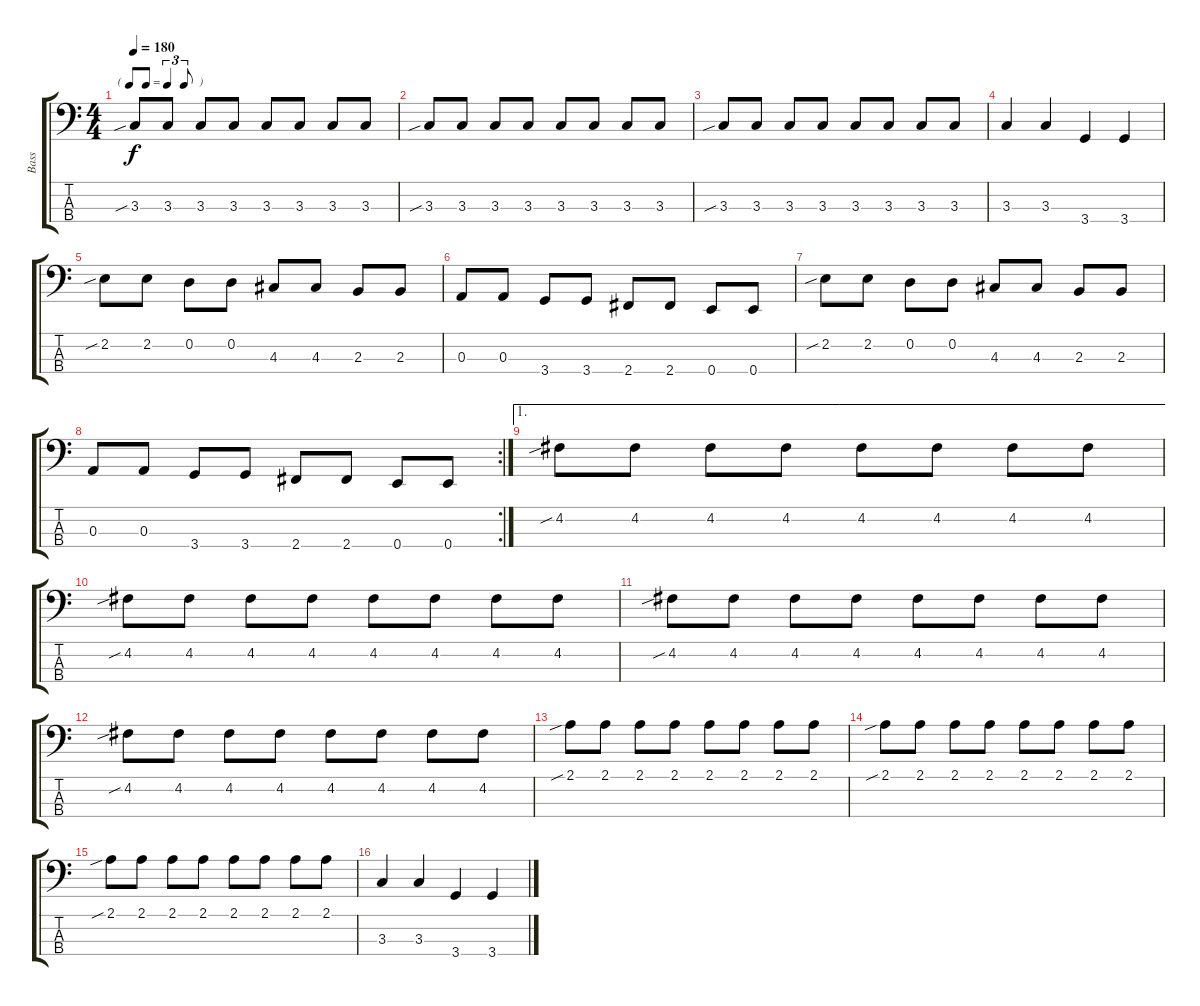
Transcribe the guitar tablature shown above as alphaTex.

\track ("Bass" "Bass") {instrument acousticbass}
\staff {score tabs}
\tuning (G2 D2 A1 E1) {hide}
\ts (4 4)
\tf triplet8th
\tempo 180
\clef f4
\ks c
3.3{sib}.8{dy f} 3.3.8 3.3.8 3.3.8 3.3.8 3.3.8 3.3.8 3.3.8 |
3.3{sib}.8 3.3.8 3.3.8 3.3.8 3.3.8 3.3.8 3.3.8 3.3.8 |
3.3{sib}.8 3.3.8 3.3.8 3.3.8 3.3.8 3.3.8 3.3.8 3.3.8 |
3.3.4 3.3.4 3.4.4 3.4.4 |
2.2{sib}.8 2.2.8 0.2.8 0.2.8 4.3.8 4.3.8 2.3.8 2.3.8 |
0.3.8 0.3.8 3.4.8 3.4.8 2.4.8 2.4.8 0.4.8 0.4.8 |
2.2{sib}.8 2.2.8 0.2.8 0.2.8 4.3.8 4.3.8 2.3.8 2.3.8 |
\rc 2
0.3.8 0.3.8 3.4.8 3.4.8 2.4.8 2.4.8 0.4.8 0.4.8 |
\ae 1
4.2{sib}.8 4.2.8 4.2.8 4.2.8 4.2.8 4.2.8 4.2.8 4.2.8 |
4.2{sib}.8 4.2.8 4.2.8 4.2.8 4.2.8 4.2.8 4.2.8 4.2.8 |
4.2{sib}.8 4.2.8 4.2.8 4.2.8 4.2.8 4.2.8 4.2.8 4.2.8 |
4.2{sib}.8 4.2.8 4.2.8 4.2.8 4.2.8 4.2.8 4.2.8 4.2.8 |
2.1{sib}.8 2.1.8 2.1.8 2.1.8 2.1.8 2.1.8 2.1.8 2.1.8 |
2.1{sib}.8 2.1.8 2.1.8 2.1.8 2.1.8 2.1.8 2.1.8 2.1.8 |
2.1{sib}.8 2.1.8 2.1.8 2.1.8 2.1.8 2.1.8 2.1.8 2.1.8 |
3.3.4 3.3.4 3.4.4 3.4.4
